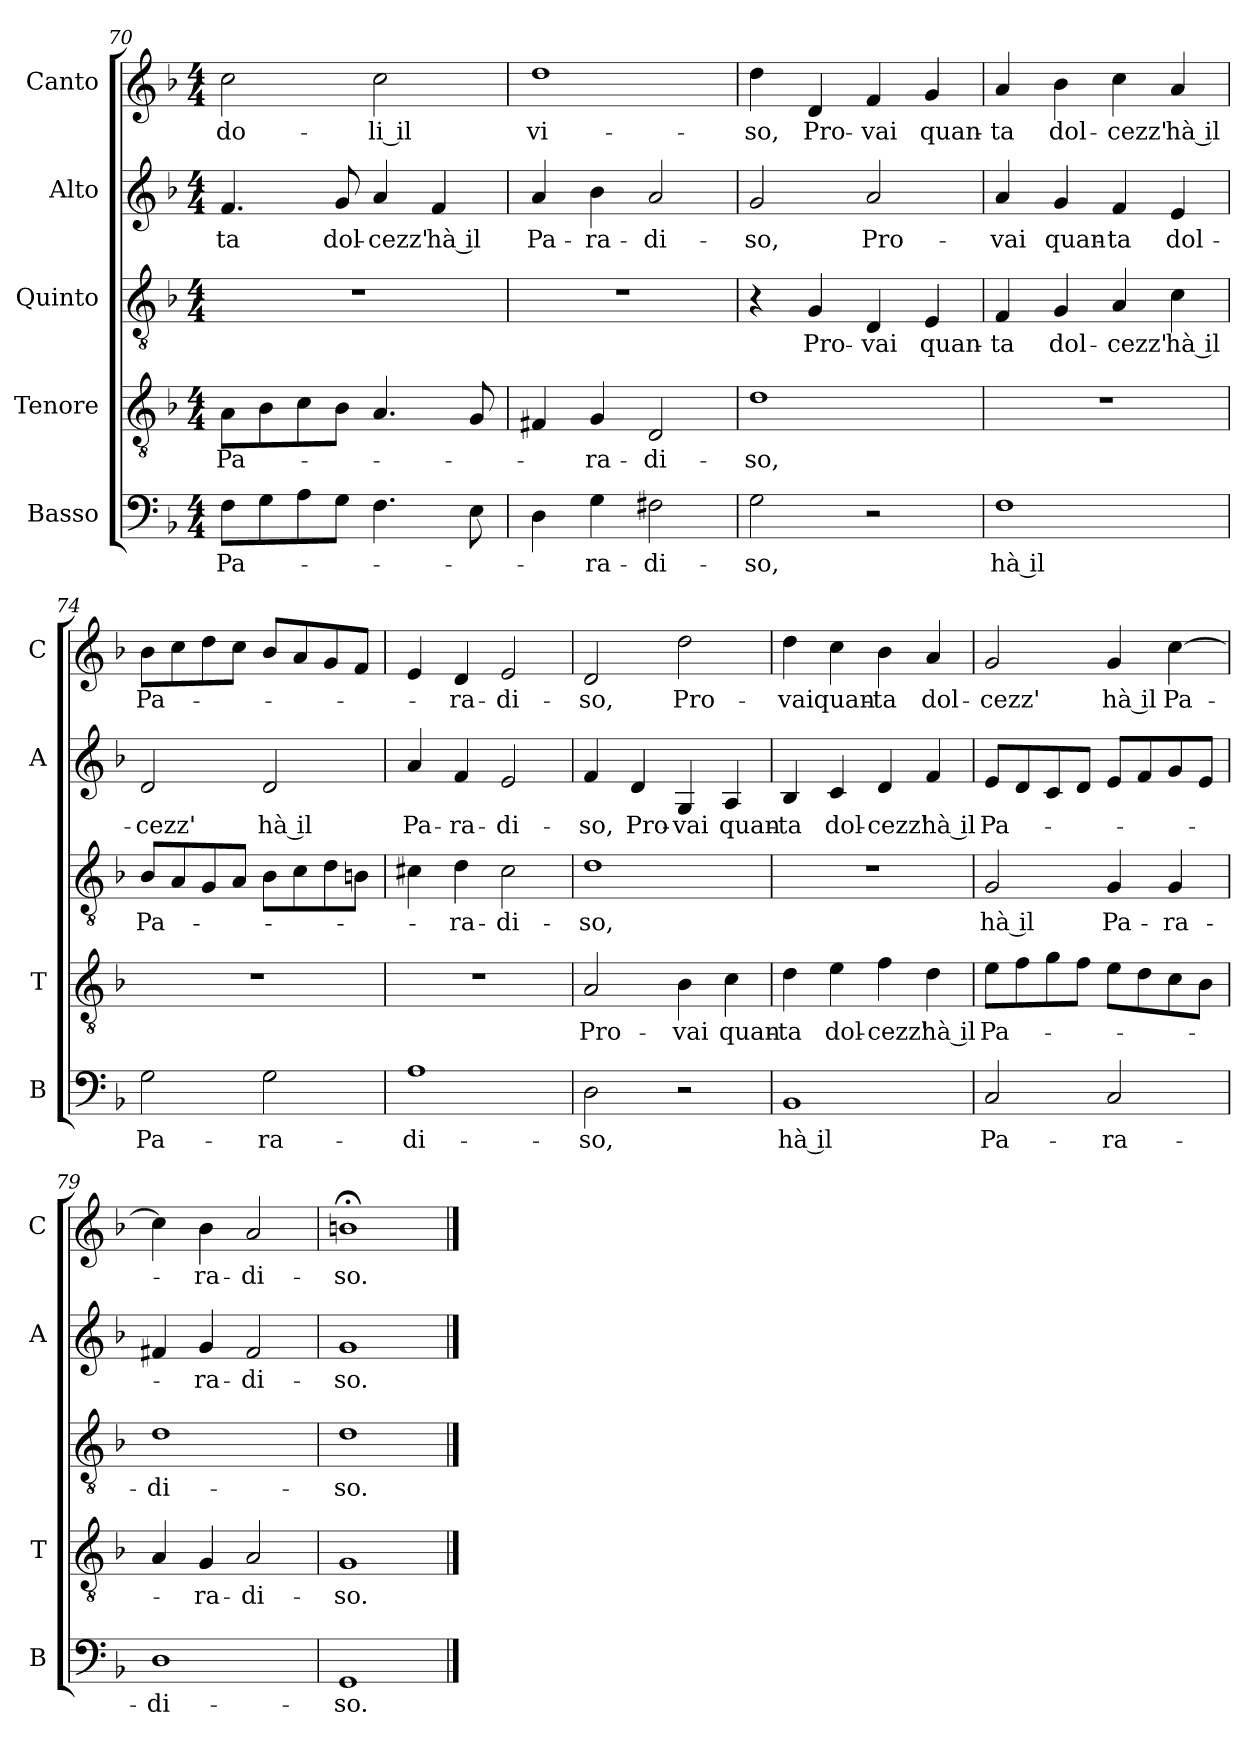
**kern	**text	**kern	**text	**kern	**text	**kern	**text	**kern	**text
*part5	*part5	*part4	*part4	*part3	*part3	*part2	*part2	*part1	*part1
*staff5	*staff5	*staff4	*staff4	*staff3	*staff3	*staff2	*staff2	*staff1	*staff1
*I"Basso	*	*I"Tenore	*	*I"Quinto	*	*I"Alto	*	*I"Canto	*
*I'B	*	*I'T	*	*	*	*I'A	*	*I'C	*
*clefF4	*	*clefGv2	*	*clefGv2	*	*clefG2	*	*clefG2	*
*k[b-]	*	*k[b-]	*	*k[b-]	*	*k[b-]	*	*k[b-]	*
*F:	*	*F:	*	*F:	*	*F:	*	*F:	*
*M4/4	*	*M4/4	*	*M4/4	*	*M4/4	*	*M4/4	*
=70	=70	=70	=70	=70	=70	=70	=70	=70	=70
!	!LO:LY:b	!	!LO:LY:b	!	!	!	!LO:LY:b	!	!LO:LY:b
8F\L	Pa-	8A\L	Pa-	1r	.	4.f/	-ta	2cc\	-do-
8G\	.	8B-\	.	.	.	.	.	.	.
8A\	.	8c\	.	.	.	.	.	.	.
!	!	!	!	!	!	!	!LO:LY:b	!	!
8G\J	.	8B-\J	.	.	.	8g/	dol-	.	.
!	!	!	!	!	!	!	!LO:LY:b	!	!LO:LY:b
4.F\	.	4.A/	.	.	.	4a/	-cezz'	2cc\	-li il
!	!	!	!	!	!	!	!LO:LY:b	!	!
.	.	.	.	.	.	4f/	hà il	.	.
8E\	.	8G/	.	.	.	.	.	.	.
=71	=71	=71	=71	=71	=71	=71	=71	=71	=71
!	!	!	!	!	!	!	!LO:LY:b	!	!LO:LY:b
4D\	.	4F#X/	.	1r	.	4a/	Pa-	1dd	vi-
!	!LO:LY:b	!	!LO:LY:b	!	!	!	!LO:LY:b	!	!
4G\	-ra-	4G/	-ra-	.	.	4b-\	-ra-	.	.
!	!LO:LY:b	!	!LO:LY:b	!	!	!	!LO:LY:b	!	!
2F#X\	-di-	2D/	-di-	.	.	2a/	-di-	.	.
=72	=72	=72	=72	=72	=72	=72	=72	=72	=72
!	!LO:LY:b	!	!LO:LY:b	!	!	!	!LO:LY:b	!	!LO:LY:b
2G\	-so,	1d	-so,	4r	.	2g/	-so,	4dd\	-so,
!	!	!	!	!	!LO:LY:b	!	!	!	!LO:LY:b
.	.	.	.	4G/	Pro-	.	.	4d/	Pro-
!	!	!	!	!	!LO:LY:b	!	!LO:LY:b	!	!LO:LY:b
2r	.	.	.	4D/	-vai	2a/	Pro-	4f/	-vai
!	!	!	!	!	!LO:LY:b	!	!	!	!LO:LY:b
.	.	.	.	4E/	quan-	.	.	4g/	quan-
=73	=73	=73	=73	=73	=73	=73	=73	=73	=73
!	!LO:LY:b	!	!	!	!LO:LY:b	!	!LO:LY:b	!	!LO:LY:b
1F	hà il	1r	.	4F/	-ta	4a/	-vai	4a/	-ta
!	!	!	!	!	!LO:LY:b	!	!LO:LY:b	!	!LO:LY:b
.	.	.	.	4G/	dol-	4g/	quan-	4b-\	dol-
!	!	!	!	!	!LO:LY:b	!	!LO:LY:b	!	!LO:LY:b
.	.	.	.	4A/	-cezz'	4f/	-ta	4cc\	-cezz'
!	!	!	!	!	!LO:LY:b	!	!LO:LY:b	!	!LO:LY:b
.	.	.	.	4c\	hà il	4e/	dol-	4a/	hà il
=74	=74	=74	=74	=74	=74	=74	=74	=74	=74
!	!LO:LY:b	!	!	!	!LO:LY:b	!	!LO:LY:b	!	!LO:LY:b
2G\	Pa-	1r	.	8B-/L	Pa-	2d/	-cezz'	8b-\L	Pa-
.	.	.	.	8A/	.	.	.	8cc\	.
.	.	.	.	8G/	.	.	.	8dd\	.
.	.	.	.	8A/J	.	.	.	8cc\J	.
!	!LO:LY:b	!	!	!	!	!	!LO:LY:b	!	!
2G\	-ra-	.	.	8B-\L	.	2d/	hà il	8b-/L	.
.	.	.	.	8c\	.	.	.	8a/	.
.	.	.	.	8d\	.	.	.	8g/	.
.	.	.	.	8Bn\J	.	.	.	8f/J	.
!!LO:LB:g=z
=75	=75	=75	=75	=75	=75	=75	=75	=75	=75
!	!LO:LY:b	!	!	!	!	!	!LO:LY:b	!	!
1A	-di-	1r	.	4c#X\	.	4a/	Pa-	4e/	.
!	!	!	!	!	!LO:LY:b	!	!LO:LY:b	!	!LO:LY:b
.	.	.	.	4d\	-ra-	4f/	-ra-	4d/	-ra-
!	!	!	!	!	!LO:LY:b	!	!LO:LY:b	!	!LO:LY:b
.	.	.	.	2c#\	-di-	2e/	-di-	2e/	-di-
=76	=76	=76	=76	=76	=76	=76	=76	=76	=76
!	!LO:LY:b	!	!LO:LY:b	!	!LO:LY:b	!	!LO:LY:b	!	!LO:LY:b
2D\	-so,	2A/	Pro-	1d	-so,	4f/	-so,	2d/	-so,
!	!	!	!	!	!	!	!LO:LY:b	!	!
.	.	.	.	.	.	4d/	Pro-	.	.
!	!	!	!LO:LY:b	!	!	!	!LO:LY:b	!	!LO:LY:b
2r	.	4B-\	-vai	.	.	4G/	-vai	2dd\	Pro-
!	!	!	!LO:LY:b	!	!	!	!LO:LY:b	!	!
.	.	4c\	quan-	.	.	4A/	quan-	.	.
=77	=77	=77	=77	=77	=77	=77	=77	=77	=77
!	!LO:LY:b	!	!LO:LY:b	!	!	!	!LO:LY:b	!	!LO:LY:b
1BB-	hà il	4d\	-ta	1r	.	4B-/	-ta	4dd\	-vai
!	!	!	!LO:LY:b	!	!	!	!LO:LY:b	!	!LO:LY:b
.	.	4e\	dol-	.	.	4c/	dol-	4cc\	quan-
!	!	!	!LO:LY:b	!	!	!	!LO:LY:b	!	!LO:LY:b
.	.	4f\	-cezz'	.	.	4d/	-cezz'	4b-\	-ta
!	!	!	!LO:LY:b	!	!	!	!LO:LY:b	!	!LO:LY:b
.	.	4d\	hà il	.	.	4f/	hà il	4a/	dol-
=78	=78	=78	=78	=78	=78	=78	=78	=78	=78
!	!LO:LY:b	!	!LO:LY:b	!	!LO:LY:b	!	!LO:LY:b	!	!LO:LY:b
2C/	Pa-	8e\L	Pa-	2G/	hà il	8e/L	Pa-	2g/	-cezz'
.	.	8f\	.	.	.	8d/	.	.	.
.	.	8g\	.	.	.	8c/	.	.	.
.	.	8f\J	.	.	.	8d/J	.	.	.
!	!LO:LY:b	!	!	!	!LO:LY:b	!	!	!	!LO:LY:b
2C/	-ra-	8e\L	.	4G/	Pa-	8e/L	.	4g/	hà il
.	.	8d\	.	.	.	8f/	.	.	.
!	!	!	!	!	!LO:LY:b	!	!	!	!LO:LY:b
.	.	8c\	.	4G/	-ra-	8g/	.	[4cc\	Pa-
.	.	8B-\J	.	.	.	8e/J	.	.	.
=79	=79	=79	=79	=79	=79	=79	=79	=79	=79
!	!LO:LY:b	!	!	!	!LO:LY:b	!	!	!	!
1D	-di-	4A/	.	1d	-di-	4f#X/	.	4cc\]	.
!	!	!	!LO:LY:b	!	!	!	!LO:LY:b	!	!LO:LY:b
.	.	4G/	-ra-	.	.	4g/	-ra-	4b-\	-ra-
!	!	!	!LO:LY:b	!	!	!	!LO:LY:b	!	!LO:LY:b
.	.	2A/	-di-	.	.	2f#/	-di-	2a/	-di-
=80	=80	=80	=80	=80	=80	=80	=80	=80	=80
!	!LO:LY:b	!	!LO:LY:b	!	!LO:LY:b	!	!LO:LY:b	!	!LO:LY:b
1GG	-so.	1G	-so.	1d	-so.	1g	-so.	1bn;<	-so.
==	==	==	==	==	==	==	==	==	==
*-	*-	*-	*-	*-	*-	*-	*-	*-	*-
